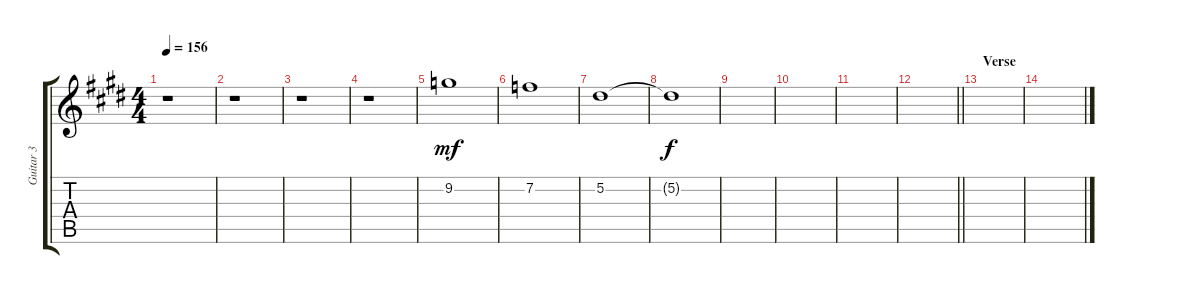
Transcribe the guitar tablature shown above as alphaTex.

\track ("Guitar 3" "Guitar 3") {instrument distortionguitar}
\staff {score tabs}
\tuning (Eb4 Bb3 Gb3 Db3 Ab2 Eb2) {hide}
\ts (4 4)
\tempo 156
\clef g2
\ks e
r.1{dy mf instrument distortionguitar} |
\ks c#minor
r.1 |
r.1 |
r.1 |
9.2.1 |
\ks e
7.2.1 |
\ks c#minor
5.2.1 |
5.2{t}.1{dy f} |
\ks e
|
\ks c#minor
|
|
\barLineRight lightlight
\ks e
|
\section ("" "Verse")
|
\ks c#minor
